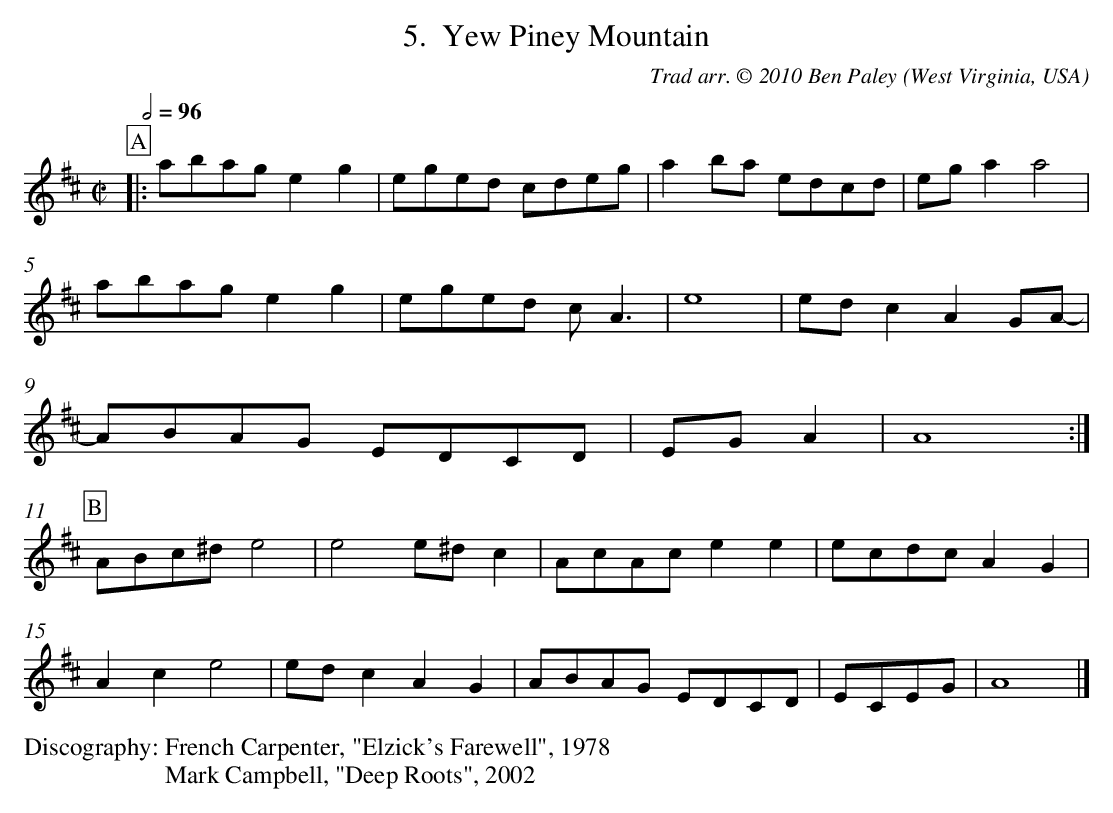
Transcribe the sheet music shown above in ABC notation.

X:1
T:Yew Piney Mountain
L:1/8
M:C|
C:Trad arr. © 2010 Ben Paley
O:West Virginia, USA
Q:1/2=96
K:A Mixolydian
P:A
|: abag e2g2 | eged cdeg | a2ba edcd | ega2 a4 |
abag e2g2 | eged cA3 | e8 | edc2 A2 GA- |
-ABAG EDCD | EG A2 | A8 :|
P:B
ABc^d e4 | e4 e^dc2 | AcAc e2 e2 | ecdc A2 G2 |
A2c2 e4 | edc2 A2G2 | ABAG EDCD | ECEG | A8 |]
